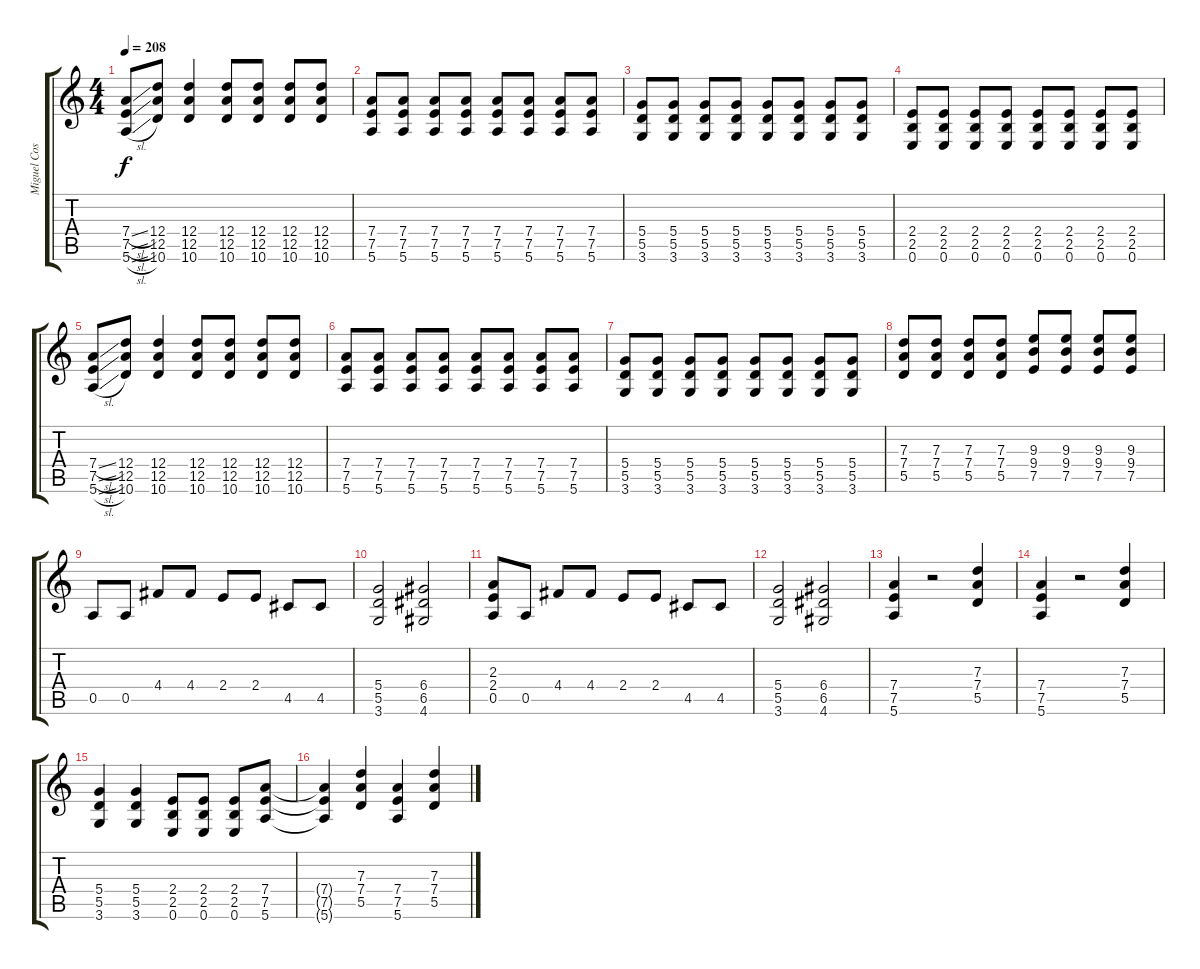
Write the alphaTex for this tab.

\track ("Miguel Costas - Guitarra" "Miguel Cos") {instrument distortionguitar}
\staff {score tabs}
\tuning (E4 B3 G3 D3 A2 E2) {hide}
\ts (4 4)
\tempo 208
\clef g2
\ks c
(7.4{sl} 7.5{sl} 5.6{sl}).8{dy f} (12.4 12.5 10.6).8 (12.4 12.5 10.6).4 (12.4 12.5 10.6).8 (12.4 12.5 10.6).8 (12.4 12.5 10.6).8 (12.4 12.5 10.6).8 |
(7.4 7.5 5.6).8 (7.4 7.5 5.6).8 (7.4 7.5 5.6).8 (7.4 7.5 5.6).8 (7.4 7.5 5.6).8 (7.4 7.5 5.6).8 (7.4 7.5 5.6).8 (7.4 7.5 5.6).8 |
(5.4 5.5 3.6).8 (5.4 5.5 3.6).8 (5.4 5.5 3.6).8 (5.4 5.5 3.6).8 (5.4 5.5 3.6).8 (5.4 5.5 3.6).8 (5.4 5.5 3.6).8 (5.4 5.5 3.6).8 |
(2.4 2.5 0.6).8 (2.4 2.5 0.6).8 (2.4 2.5 0.6).8 (2.4 2.5 0.6).8 (2.4 2.5 0.6).8 (2.4 2.5 0.6).8 (2.4 2.5 0.6).8 (2.4 2.5 0.6).8 |
(7.4{sl} 7.5{sl} 5.6{sl}).8 (12.4 12.5 10.6).8 (12.4 12.5 10.6).4 (12.4 12.5 10.6).8 (12.4 12.5 10.6).8 (12.4 12.5 10.6).8 (12.4 12.5 10.6).8 |
(7.4 7.5 5.6).8 (7.4 7.5 5.6).8 (7.4 7.5 5.6).8 (7.4 7.5 5.6).8 (7.4 7.5 5.6).8 (7.4 7.5 5.6).8 (7.4 7.5 5.6).8 (7.4 7.5 5.6).8 |
(5.4 5.5 3.6).8 (5.4 5.5 3.6).8 (5.4 5.5 3.6).8 (5.4 5.5 3.6).8 (5.4 5.5 3.6).8 (5.4 5.5 3.6).8 (5.4 5.5 3.6).8 (5.4 5.5 3.6).8 |
(7.3 7.4 5.5).8 (7.3 7.4 5.5).8 (7.3 7.4 5.5).8 (7.3 7.4 5.5).8 (9.3 9.4 7.5).8 (9.3 9.4 7.5).8 (9.3 9.4 7.5).8 (9.3 9.4 7.5).8 |
0.5.8 0.5.8 4.4.8 4.4.8 2.4.8 2.4.8 4.5.8 4.5.8 |
(5.4 5.5 3.6).2 (6.4 6.5 4.6).2 |
(2.3 2.4 0.5).8 0.5.8 4.4.8 4.4.8 2.4.8 2.4.8 4.5.8 4.5.8 |
(5.4 5.5 3.6).2 (6.4 6.5 4.6).2 |
(7.4 7.5 5.6).4 r.2 (7.3 7.4 5.5).4 |
(7.4 7.5 5.6).4 r.2 (7.3 7.4 5.5).4 |
(5.4 5.5 3.6).4 (5.4 5.5 3.6).4 (2.4 2.5 0.6).8 (2.4 2.5 0.6).8 (2.4 2.5 0.6).8 (7.4 7.5 5.6).8 |
(7.4{t} 7.5{t} 5.6{t}).4 (7.3 7.4 5.5).4 (7.4 7.5 5.6).4 (7.3 7.4 5.5).4
